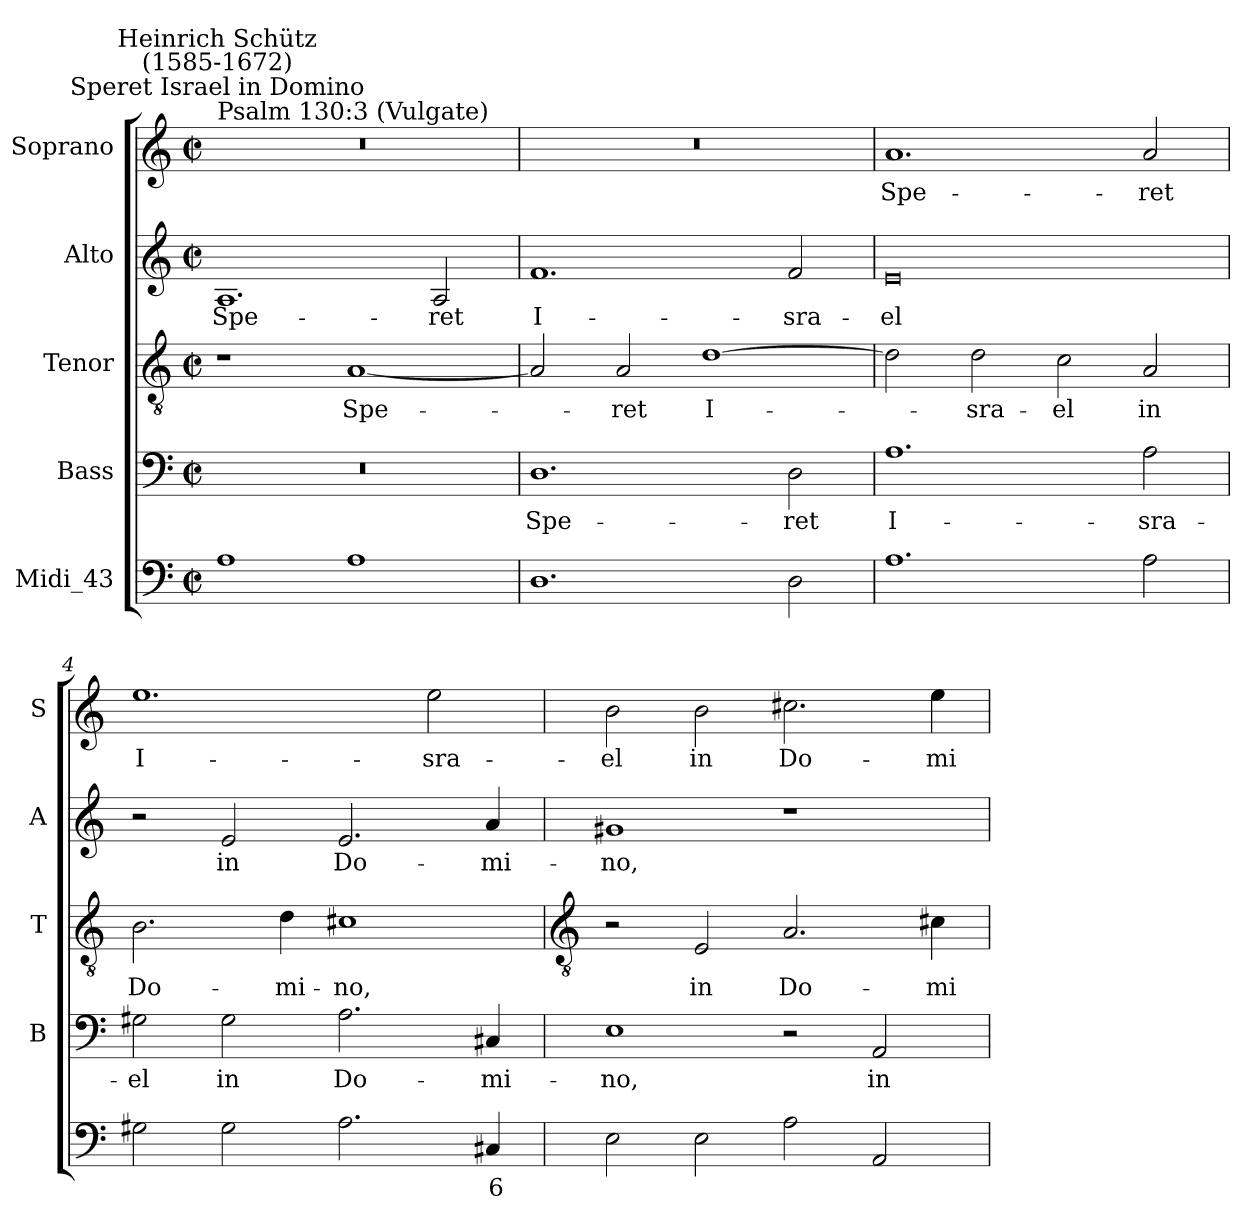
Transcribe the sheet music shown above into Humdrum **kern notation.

**kern	**text	**kern	**text	**kern	**text	**kern	**text	**kern	**text
*part5	*part5	*part4	*part4	*part3	*part3	*part2	*part2	*part1	*part1
*staff5	*staff5	*staff4	*staff4	*staff3	*staff3	*staff2	*staff2	*staff1	*staff1
*I"Midi_43	*	*I"Bass	*	*I"Tenor	*	*I"Alto	*	*I"Soprano	*
*	*	*I'B	*	*I'T	*	*I'A	*	*I'S	*
*clefF4	*	*clefF4	*	*clefGv2	*	*clefG2	*	*clefG2	*
*k[]	*	*k[]	*	*k[]	*	*k[]	*	*k[]	*
*C:	*	*C:	*	*C:	*	*C:	*	*C:	*
*M4/2	*	*M4/2	*	*M4/2	*	*M4/2	*	*M4/2	*
*met(c|)	*	*met(c|)	*	*met(c|)	*	*met(c|)	*	*met(c|)	*
=1	=1	=1	=1	=1	=1	=1	=1	=1	=1
!	!	!	!	!	!	!	!	!LO:TX:a:t=Psalm 130&colon;3 (Vulgate)	!
!	!	!	!	!	!	!	!	!LO:TX:a:cj:t=Speret Israel in Domino	!
!	!	!	!	!	!	!	!	!LO:TX:a:cj:t=Heinrich Schütz\n(1585-1672)	!
!	!	!	!	!	!	!	!LO:LY:b	!	!
1A	.	0r	.	1r	.	1.A	Spe-	0r	.
!	!	!	!	!	!LO:LY:b	!	!	!	!
1A	.	.	.	[1A	Spe-	.	.	.	.
!	!	!	!	!	!	!	!LO:LY:b	!	!
.	.	.	.	.	.	2A	-ret	.	.
=2	=2	=2	=2	=2	=2	=2	=2	=2	=2
!	!	!	!LO:LY:b	!	!	!	!LO:LY:b	!	!
1.D	.	1.D	Spe-	2A]	.	1.f	I-	0r	.
!	!	!	!	!	!LO:LY:b	!	!	!	!
.	.	.	.	2A	ret	.	.	.	.
!	!	!	!	!	!LO:LY:b	!	!	!	!
.	.	.	.	[1d	I-	.	.	.	.
!	!	!	!LO:LY:b	!	!	!	!LO:LY:b	!	!
2D	.	2D	-ret	.	.	2f	-sra-	.	.
=3	=3	=3	=3	=3	=3	=3	=3	=3	=3
!	!	!	!LO:LY:b	!	!	!	!LO:LY:b	!	!LO:LY:b
1.A	.	1.A	I-	2d]	.	0e	-el	1.a	Spe-
!	!	!	!	!	!LO:LY:b	!	!	!	!
.	.	.	.	2d	sra-	.	.	.	.
!	!	!	!	!	!LO:LY:b	!	!	!	!
.	.	.	.	2c	-el	.	.	.	.
!	!	!	!LO:LY:b	!	!LO:LY:b	!	!	!	!LO:LY:b
2A	.	2A	-sra-	2A	in	.	.	2a	-ret
=4	=4	=4	=4	=4	=4	=4	=4	=4	=4
!	!	!	!LO:LY:b	!	!LO:LY:b	!	!	!	!LO:LY:b
2G#X	.	2G#X	-el	2.B	Do-	2r	.	1.ee	I-
!	!	!	!LO:LY:b	!	!	!	!LO:LY:b	!	!
2G#	.	2G#	in	.	.	2e	in	.	.
!	!	!	!	!	!LO:LY:b	!	!	!	!
.	.	.	.	4d	-mi-	.	.	.	.
!	!	!	!LO:LY:b	!	!LO:LY:b	!	!LO:LY:b	!	!
2.A	.	2.A	Do-	1c#X	-no,	2.e	Do-	.	.
!	!	!	!	!	!	!	!	!	!LO:LY:b
.	.	.	.	.	.	.	.	2ee	-sra-
!	!LO:LY:b	!	!LO:LY:b	!	!	!	!LO:LY:b	!	!
4C#X	6	4C#X	-mi-	.	.	4a	-mi-	.	.
!!LO:LB:g=z
=5	=5	=5	=5	=5	=5	=5	=5	=5	=5
*	*	*	*	*clefGv2	*	*	*	*	*
!	!	!	!LO:LY:b	!	!	!	!LO:LY:b	!	!LO:LY:b
2E	.	1E	-no,	2r	.	1g#X	-no,	2b	-el
!	!	!	!	!	!LO:LY:b	!	!	!	!LO:LY:b
2E	.	.	.	2E	in	.	.	2b	in
!	!	!	!	!	!LO:LY:b	!	!	!	!LO:LY:b
2A	.	2r	.	2.A	Do-	1r	.	2.cc#X	Do-
!	!	!	!LO:LY:b	!	!	!	!	!	!
2AA	.	2AA	in	.	.	.	.	.	.
!	!	!	!	!	!LO:LY:b	!	!	!	!LO:LY:b
.	.	.	.	4c#X	-mi-	.	.	4ee	-mi-
=	=	=	=	=	=	=	=	=	=
*-	*-	*-	*-	*-	*-	*-	*-	*-	*-
